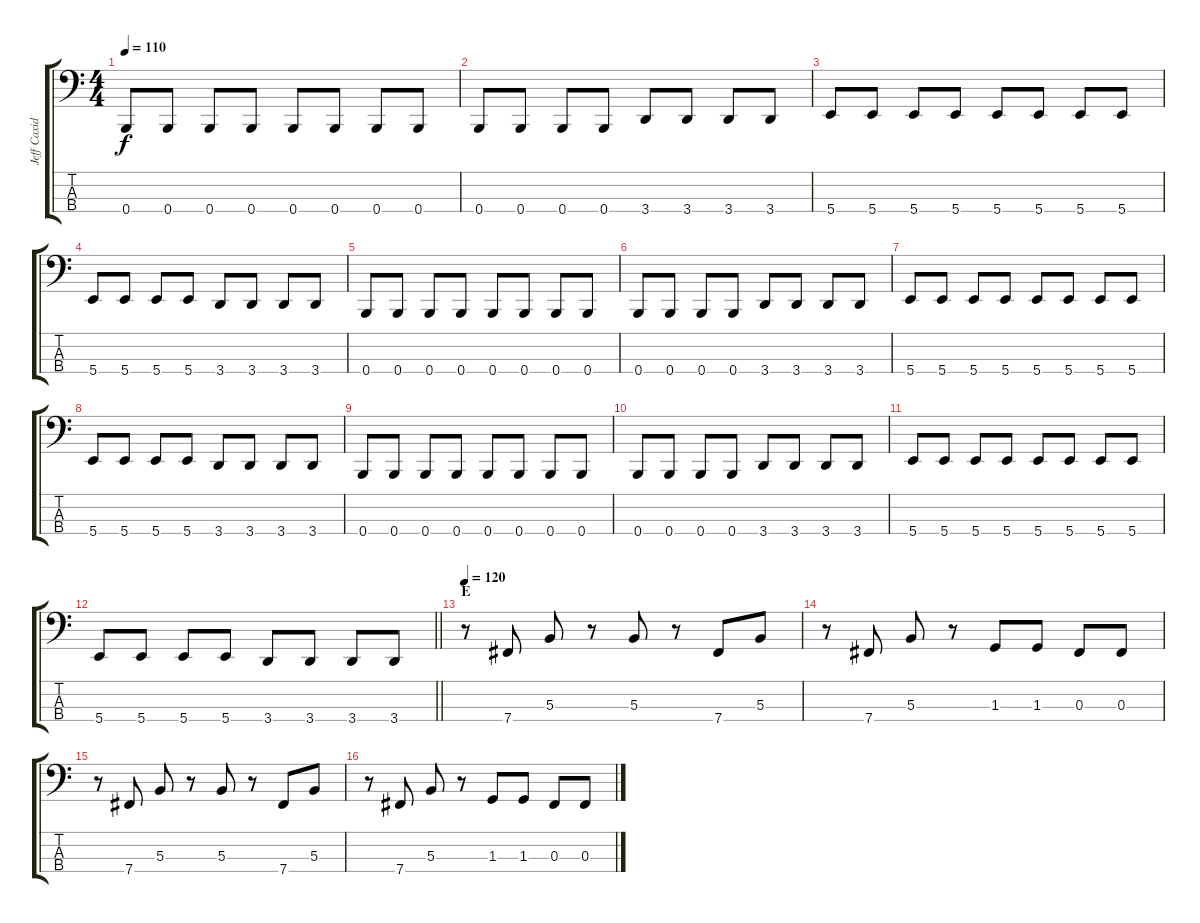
\track ("Jeff Caxide" "Jeff Caxid") {instrument electricbassfinger}
\staff {score tabs}
\tuning (E2 B1 Gb1 B0) {hide}
\ts (4 4)
\tempo 110
\clef f4
\ks c
0.4.8{dy f} 0.4.8 0.4.8 0.4.8 0.4.8 0.4.8 0.4.8 0.4.8 |
0.4.8 0.4.8 0.4.8 0.4.8 3.4.8 3.4.8 3.4.8 3.4.8 |
5.4.8 5.4.8 5.4.8 5.4.8 5.4.8 5.4.8 5.4.8 5.4.8 |
5.4.8 5.4.8 5.4.8 5.4.8 3.4.8 3.4.8 3.4.8 3.4.8 |
0.4.8 0.4.8 0.4.8 0.4.8 0.4.8 0.4.8 0.4.8 0.4.8 |
0.4.8 0.4.8 0.4.8 0.4.8 3.4.8 3.4.8 3.4.8 3.4.8 |
5.4.8 5.4.8 5.4.8 5.4.8 5.4.8 5.4.8 5.4.8 5.4.8 |
5.4.8 5.4.8 5.4.8 5.4.8 3.4.8 3.4.8 3.4.8 3.4.8 |
0.4.8 0.4.8 0.4.8 0.4.8 0.4.8 0.4.8 0.4.8 0.4.8 |
0.4.8 0.4.8 0.4.8 0.4.8 3.4.8 3.4.8 3.4.8 3.4.8 |
5.4.8 5.4.8 5.4.8 5.4.8 5.4.8 5.4.8 5.4.8 5.4.8 |
\barLineRight lightlight
5.4.8 5.4.8 5.4.8 5.4.8 3.4.8 3.4.8 3.4.8 3.4.8 |
\section ("" "E")
\tempo 120
r.8 7.4.8 5.3.8 r.8 5.3.8 r.8 7.4.8 5.3.8 |
r.8 7.4.8 5.3.8 r.8 1.3.8 1.3.8 0.3.8 0.3.8 |
r.8 7.4.8 5.3.8 r.8 5.3.8 r.8 7.4.8 5.3.8 |
r.8 7.4.8 5.3.8 r.8 1.3.8 1.3.8 0.3.8 0.3.8
